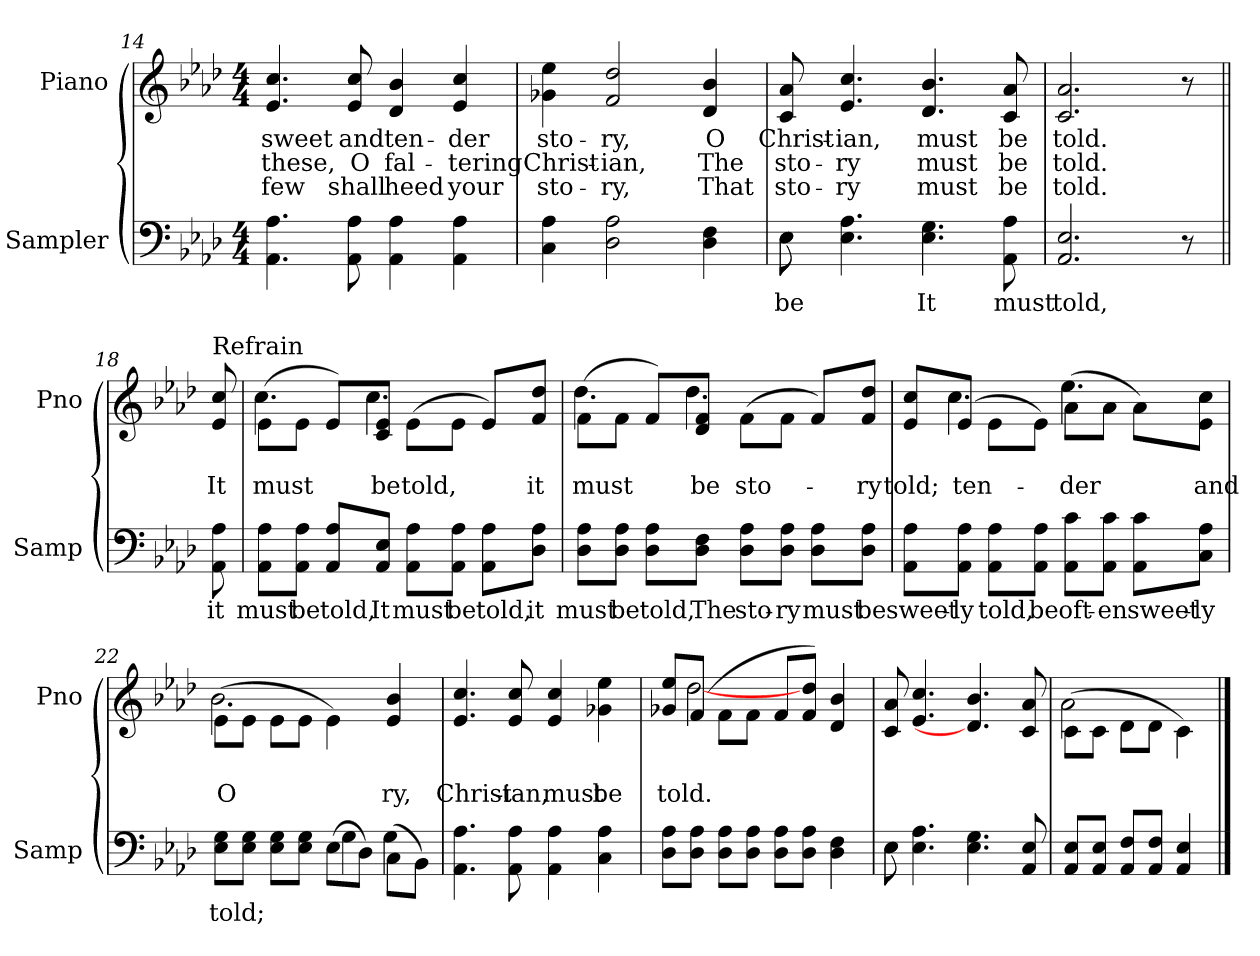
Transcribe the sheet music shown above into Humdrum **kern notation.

**kern	**text	**kern	**text	**text	**text
*part2	*part2	*part1	*part1	*part1	*part1
*staff2	*staff2	*staff1	*staff1	*staff1	*staff1
*I"Sampler	*	*I"Piano	*	*	*
*I'Samp	*	*I'Pno	*	*	*
*clefF4	*	*clefG2	*	*	*
*k[b-e-a-d-]	*	*k[b-e-a-d-]	*	*	*
*A-:	*	*A-:	*	*	*
*M4/4	*	*M4/4	*	*	*
=14	=14	=14	=14	=14	=14
4.AA- 4.A-	.	4.e- 4.cc	sweet	these,	few
8AA- 8A-	.	8e- 8cc	and	O	shall
4AA- 4A-	.	4d- 4b-	ten-	fal-	heed
4AA- 4A-	.	4e- 4cc	-der	-tering	your
=15	=15	=15	=15	=15	=15
4C 4A-	.	4g-X 4ee-	sto-	Christ-	sto-
2D- 2A-	.	2f 2dd-	-ry,	-ian,	-ry,
4D- 4F	.	4d- 4b-	O	The	That
=16	=16	=16	=16	=16	=16
*^	*	*	*	*	*
8E-\	8E-	be	8c 8a-	Christ-	sto-	sto-
4.E- 4.A-	2..ryy	.	4.e- 4.cc	-ian,	-ry	-ry
4.E- 4.G	.	It	4.d- 4.b-	must	must	must
8AA- 8A-	.	must	8c 8a-	be	be	be
*v	*v	*	*	*	*	*
=17	=17	=17	=17	=17	=17
2.AA- 2.E-	told,	2.c 2.a-	told.	told.	told.
8r	.	8r	.	.	.
=18||	=18||	=18||	=18||	=18||	=18||
!	!	!LO:TX:t=Refrain	!	!	!
8AA- 8A-	it	8e- 8cc	.	It	.
=19	=19	=19	=19	=19	=19
*	*	*^	*	*	*
8AA-\ 8A-\L	must	(8e-\L	4.cc	.	must	.
8AA-\ 8A-\J	be	8e-\J	.	.	.	.
8AA-/ 8A-/L	told,	8e-/L)	.	.	.	.
8AA-/ 8E-/J	It	8c/ 8e-/J	4.cc	.	be	.
8AA-\ 8A-\L	must	(8e-\L	.	.	told,	.
8AA-\ 8A-\J	be	8e-\J	.	.	.	.
8AA-\ 8A-\L	told,	8e-/L)	4ryy	.	.	.
8D-\ 8A-\J	it	8f/ 8dd-/J	.	.	it	.
=20	=20	=20	=20	=20	=20	=20
8D-\ 8A-\L	must	(8f\L	4.dd-	.	must	.
8D-\ 8A-\J	be	8f\J	.	.	.	.
8D-\ 8A-\L	told,	8f/L)	.	.	.	.
8D-\ 8F\J	The	8d-/ 8f/J	4.dd-	.	be	.
8D-\ 8A-\L	sto-	(8f\L	.	.	sto-	.
8D-\ 8A-\J	-ry	8f\J	.	.	.	.
8D-\ 8A-\L	must	8f/L)	4ryy	.	.	.
8D-\ 8A-\J	be	8f/ 8dd-/J	.	.	-ry	.
=21	=21	=21	=21	=21	=21	=21
8AA-\ 8A-\L	sweet-	8e-/ 8cc/L	8ryy	.	told;	.
8AA-\ 8A-\J	-ly	(8e-/J	4.cc	.	ten-	.
8AA-\ 8A-\L	told,	8e-\L	.	.	.	.
8AA-\ 8A-\J	be	8e-\J)	.	.	.	.
8AA-\ 8c\L	oft-	(8a-\L	4.ee-	.	-der	.
8AA-\ 8c\J	-en	8a-\J	.	.	.	.
8AA-\ 8c\L	sweet-	8a-\L)	.	.	.	.
8C\ 8A-\J	-ly	8e-\ 8cc\J	8ryy	.	and	.
=22	=22	=22	=22	=22	=22	=22
*^	*	*	*	*	*	*
8E-\ 8G\L	2ryy	told;	(8e-\L	2.b-	.	O	.
8E-\ 8G\J	.	.	8e-\J	.	.	.	.
8E-\ 8G\L	.	.	8e-\L	.	.	.	.
8E-\ 8G\J	.	.	8e-\J	.	.	.	.
(8E-\L	4G	.	4e-\)	.	.	.	.
8D-\J)	.	.	.	.	.	.	.
(8C\L	4G	.	4e- 4b-	4ryy	.	-ry,	.
8BB-\J)	.	.	.	.	.	.	.
*v	*v	*	*	*	*	*	*
*	*	*v	*v	*	*	*
=23	=23	=23	=23	=23	=23
4.AA- 4.A-	.	4.e- 4.cc	.	Christ-	.
8AA- 8A-	.	8e- 8cc	.	-ian,	.
4AA- 4A-	.	4e- 4cc	.	must	.
4C 4A-	.	4g-X 4ee-	.	be	.
=24	=24	=24	=24	=24	=24
*	*	*^	*	*	*
8D-\ 8A-\L	.	8g-X/ 8ee-/L	8ryy	.	told.	.
8D-\ 8A-\J	.	(8f/J	[2dd-	.	.	.
8D-\ 8A-\L	.	8f\L	.	.	.	.
8D-\ 8A-\J	.	8f\J	.	.	.	.
8D-\ 8A-\L	.	8f/L	.	.	.	.
8D-\ 8A-\J	.	8f/ 8dd-/J)	4.ryy	.	.	.
4D- 4F	.	4d- 4b-	.	.	.	.
*	*	*v	*v	*	*	*
=25	=25	=25	=25	=25	=25
*^	*	*	*	*	*
8E-\	8E-	.	8c 8a-	.	.	.
4.E- 4.A-	2..ryy	.	4.e- 4.cc	.	.	.
4.E- 4.G	.	.	4.d-] 4.b-	.	.	.
8AA- 8E-	.	.	8c 8a-	.	.	.
*v	*v	*	*	*	*	*
=26	=26	=26	=26	=26	=26
*	*	*^	*	*	*
8AA-/ 8E-/L	.	(8c\L	2a-	.	.	.
8AA-/ 8E-/J	.	8c\J	.	.	.	.
8AA-/ 8F/L	.	8d-\L	.	.	.	.
8AA-/ 8F/J	.	8d-\J	.	.	.	.
4AA- 4E-	.	4c\)	4ryy	.	.	.
*	*	*v	*v	*	*	*
==	==	==	==	==	==
*-	*-	*-	*-	*-	*-
